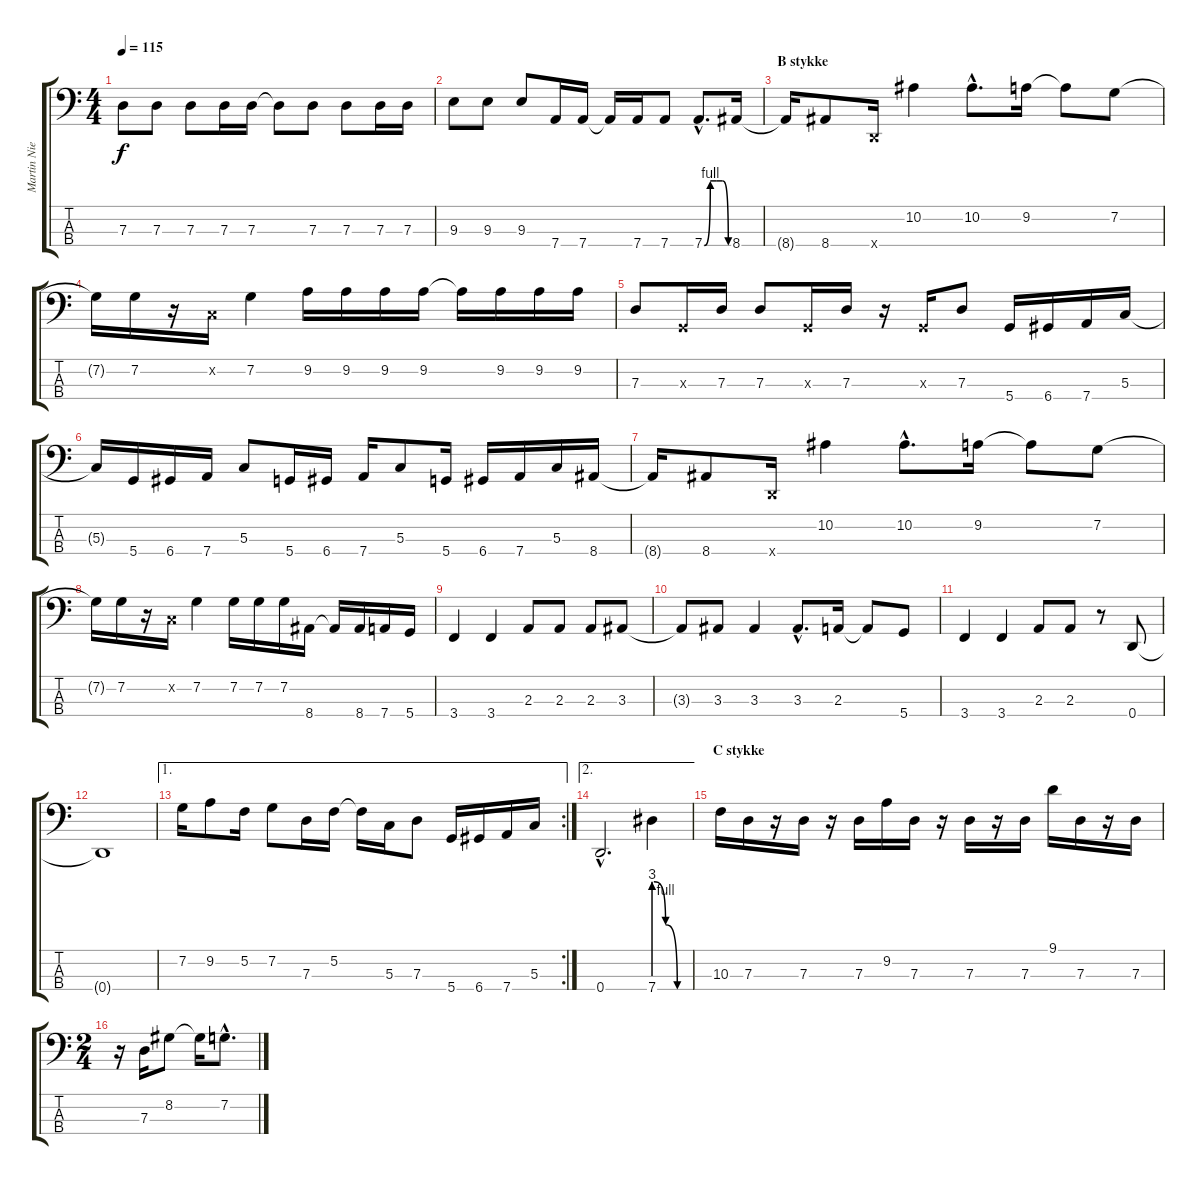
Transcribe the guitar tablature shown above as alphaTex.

\track ("Martin Nielsen (Bass)" "Martin Nie") {instrument electricbasspick}
\staff {score tabs}
\tuning (F2 C2 G1 D1) {hide}
\ts (4 4)
\tempo 115
\clef f4
\ks c
7.3.8{dy f} 7.3.8 7.3.8 7.3.16 7.3.16 7.3{t}.8 7.3.8 7.3.8 7.3.16 7.3.16 |
9.3.8 9.3.8 9.3.8 7.4.16 7.4.16 7.4{t}.16 7.4.16 7.4.8 7.4{be (custom 0 0 15 4 30 4 45 4 60 0) hac}.8{d} 8.4.16 |
\section ("" "B stykke")
8.4{t}.16 8.4.8 0.4{x}.16 10.2.4 10.2{hac}.8{d} 9.2.16 9.2{t}.8 7.2.8 |
7.2{t}.16 7.2.16 r.16 0.2{x}.16 7.2.4 9.2.16 9.2.16 9.2.16 9.2.16 9.2{t}.16 9.2.16 9.2.16 9.2.16 |
7.3.8 0.3{x}.16 7.3.16 7.3.8 0.3{x}.16 7.3.16 r.16 0.3{x}.16 7.3.8 5.4.16 6.4.16 7.4.16 5.3.16 |
5.3{t}.16 5.4.16 6.4.16 7.4.16 5.3.8 5.4.16 6.4.16 7.4.16 5.3.8 5.4.16 6.4.16 7.4.16 5.3.16 8.4.16 |
8.4{t}.16 8.4.8 0.4{x}.16 10.2.4 10.2{hac}.8{d} 9.2.16 9.2{t}.8 7.2.8 |
7.2{t}.16 7.2.16 r.16 0.2{x}.16 7.2.4 7.2.16 7.2.16 7.2.16 8.4.16 8.4{t}.16 8.4.16 7.4.16 5.4.16 |
3.4.4 3.4.4 2.3.8 2.3.8 2.3.8 3.3.8 |
3.3{t}.8 3.3.8 3.3.4 3.3{hac}.8{d} 2.3.16 2.3{t}.8 5.4.8 |
3.4.4 3.4.4 2.3.8 2.3.8 r.8 0.4.8 |
0.4{t}.1 |
\ae 1
\rc 2
7.2.16 9.2.8 5.2.16 7.2.8 7.3.16 5.2.16 5.2{t}.16 5.3.16 7.3.8 5.4.16 6.4.16 7.4.16 5.3.16 |
\ae 2
0.4{hac}.2{d} 7.4{be (custom 0 12 20 4 40 0 60 0)}.4 |
\section ("" "C stykke")
10.3.16 7.3.16 r.16 7.3.16 r.16 7.3.16 9.2.16 7.3.16 r.16 7.3.16 r.16 7.3.16 9.1.16 7.3.16 r.16 7.3.16 |
\ts (2 4)
r.16 7.3.16 8.2.8 8.2{t}.16 7.2{hac}.8{d}
